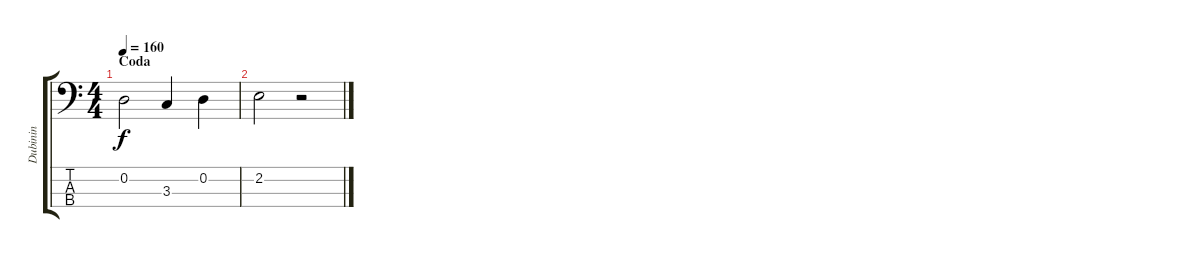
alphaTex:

\track ("Dubinin" "Dubinin") {instrument electricbassfinger}
\staff {score tabs}
\tuning (G2 D2 A1 E1) {hide}
\ts (4 4)
\section ("" "Coda")
\tempo 160
\clef f4
\ks c
0.2.2{dy f} 3.3.4 0.2.4 |
2.2.2 r.2
